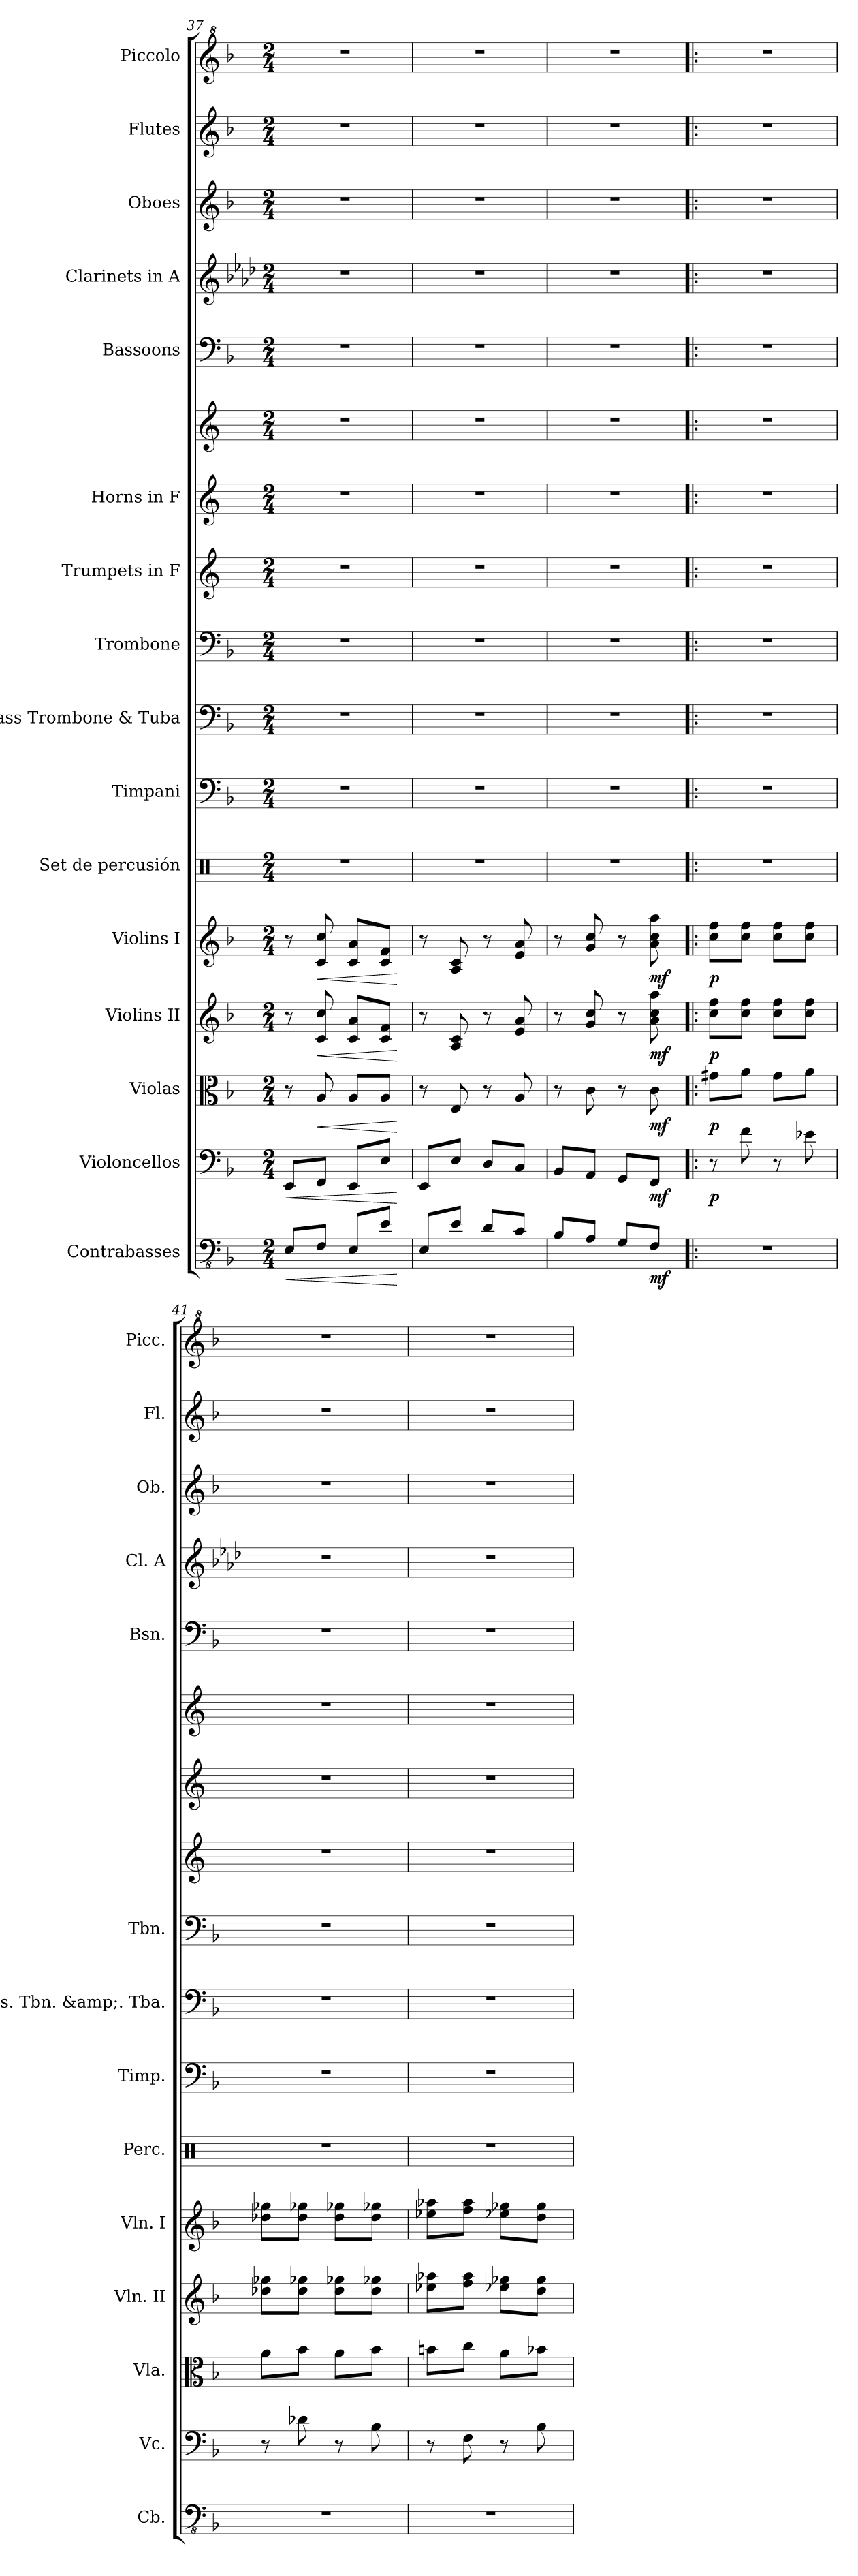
**kern	**dynam	**kern	**dynam	**kern	**dynam	**kern	**dynam	**kern	**dynam	**kern	**kern	**kern	**kern	**kern	**kern	**kern	**kern	**kern	**kern	**kern	**kern
*part16	*part16	*part15	*part15	*part14	*part14	*part13	*part13	*part12	*part12	*part11	*part10	*part9	*part8	*part7	*part6	*part6	*part5	*part4	*part3	*part2	*part1
*staff17	*staff17	*staff16	*staff16	*staff15	*staff15	*staff14	*staff14	*staff13	*staff13	*staff12	*staff11	*staff10	*staff9	*staff8	*staff7	*staff6	*staff5	*staff4	*staff3	*staff2	*staff1
*I"Contrabasses	*	*I"Violoncellos	*	*I"Violas	*	*I"Violins II	*	*I"Violins I	*	*I"Set de percusión	*I"Timpani	*I"Bass Trombone &amp; Tuba	*I"Trombone	*I"Trumpets in F	*I"Horns in F	*	*I"Bassoons	*I"Clarinets in A	*I"Oboes	*I"Flutes	*I"Piccolo
*I'Cb.	*	*I'Vc.	*	*I'Vla.	*	*I'Vln. II	*	*I'Vln. I	*	*I'Perc.	*I'Timp.	*I'Bs. Tbn. &amp;. Tba.	*I'Tbn.	*	*	*	*I'Bsn.	*I'Cl. A	*I'Ob.	*I'Fl.	*I'Picc.
*clefFv4	*	*clefF4	*	*clefC3	*	*clefG2	*	*clefG2	*	*clefX	*clefF4	*clefF4	*clefF4	*clefG2	*clefG2	*clefG2	*clefF4	*clefG2	*clefG2	*clefG2	*clefG^2
*ITrd7c12	*	*	*	*	*	*	*	*	*	*	*	*	*	*ITrd4c7	*ITrd4c7	*ITrd4c7	*	*ITrd2c3	*	*	*ITrd-7c-12
*k[b-]	*	*k[b-]	*	*k[b-]	*	*k[b-]	*	*k[b-]	*	*k[]	*k[b-]	*k[b-]	*k[b-]	*k[b-]	*k[b-]	*k[b-]	*k[b-]	*k[b-]	*k[b-]	*k[b-]	*k[b-]
*M2/4	*	*M2/4	*	*M2/4	*	*M2/4	*	*M2/4	*	*M2/4	*M2/4	*M2/4	*M2/4	*M2/4	*M2/4	*M2/4	*M2/4	*M2/4	*M2/4	*M2/4	*M2/4
=37	=37	=37	=37	=37	=37	=37	=37	=37	=37	=37	=37	=37	=37	=37	=37	=37	=37	=37	=37	=37	=37
!	!LO:HP:b	!	!LO:HP:b	!	!	!	!	!	!	!	!	!	!	!	!	!	!	!	!	!	!
8EEE/L	<	8EE/L	<	8r	.	8r	.	8r	.	2r	2r	2r	2r	2r	2r	2r	2r	2r	2r	2r	2r
!	!	!	!	!	!LO:HP:b	!	!LO:HP:b	!	!LO:HP:b	!	!	!	!	!	!	!	!	!	!	!	!
8FFF/J	.	8FF/J	.	8A/	<	8c/ 8cc/	<	8c/ 8cc/	<	.	.	.	.	.	.	.	.	.	.	.	.
8EEE/L	.	8EE/L	.	8A/L	.	8c/ 8a/L	.	8c/ 8a/L	.	.	.	.	.	.	.	.	.	.	.	.	.
8EE/J	.	8E/J	.	8A/J	.	8c/ 8f/J	.	8c/ 8f/J	.	.	.	.	.	.	.	.	.	.	.	.	.
.	[	.	[	.	[	.	[	.	[	.	.	.	.	.	.	.	.	.	.	.	.
!!LO:PB:g=z
=38	=38	=38	=38	=38	=38	=38	=38	=38	=38	=38	=38	=38	=38	=38	=38	=38	=38	=38	=38	=38	=38
8EEE/L	.	8EE/L	.	8r	.	8r	.	8r	.	2r	2r	2r	2r	2r	2r	2r	2r	2r	2r	2r	2r
8EE/J	.	8E/J	.	8E/	.	8A/ 8c/	.	8A/ 8c/	.	.	.	.	.	.	.	.	.	.	.	.	.
8DD/L	.	8D/L	.	8r	.	8r	.	8r	.	.	.	.	.	.	.	.	.	.	.	.	.
8CC/J	.	8C/J	.	8A/	.	8e/ 8a/	.	8e/ 8a/	.	.	.	.	.	.	.	.	.	.	.	.	.
=39	=39	=39	=39	=39	=39	=39	=39	=39	=39	=39	=39	=39	=39	=39	=39	=39	=39	=39	=39	=39	=39
8BBB-/L	.	8BB-/L	.	8r	.	8r	.	8r	.	2r	2r	2r	2r	2r	2r	2r	2r	2r	2r	2r	2r
8AAA/J	.	8AA/J	.	8c\	.	8g/ 8cc/	.	8g/ 8cc/	.	.	.	.	.	.	.	.	.	.	.	.	.
8GGG/L	.	8GG/L	.	8r	.	8r	.	8r	.	.	.	.	.	.	.	.	.	.	.	.	.
!	!LO:DY:b	!	!LO:DY:b	!	!LO:DY:b	!	!LO:DY:b	!	!LO:DY:b	!	!	!	!	!	!	!	!	!	!	!	!
8FFF/J	mf	8FF/J	mf	8c\	mf	8a\ 8cc\ 8aa\	mf	8a\ 8cc\ 8aa\	mf	.	.	.	.	.	.	.	.	.	.	.	.
=40!|:	=40!|:	=40!|:	=40!|:	=40!|:	=40!|:	=40!|:	=40!|:	=40!|:	=40!|:	=40!|:	=40!|:	=40!|:	=40!|:	=40!|:	=40!|:	=40!|:	=40!|:	=40!|:	=40!|:	=40!|:	=40!|:
!	!	!	!LO:DY:b	!	!LO:DY:b	!	!LO:DY:b	!	!LO:DY:b	!	!	!	!	!	!	!	!	!	!	!	!
2r	.	8r	p	8g#X\L	p	8cc\ 8ff\L	p	8cc\ 8ff\L	p	2r	2r	2r	2r	2r	2r	2r	2r	2r	2r	2r	2r
.	.	8f\	.	8a\J	.	8cc\ 8ff\J	.	8cc\ 8ff\J	.	.	.	.	.	.	.	.	.	.	.	.	.
.	.	8r	.	8g#\L	.	8cc\ 8ff\L	.	8cc\ 8ff\L	.	.	.	.	.	.	.	.	.	.	.	.	.
.	.	8e-X\	.	8a\J	.	8cc\ 8ff\J	.	8cc\ 8ff\J	.	.	.	.	.	.	.	.	.	.	.	.	.
=41	=41	=41	=41	=41	=41	=41	=41	=41	=41	=41	=41	=41	=41	=41	=41	=41	=41	=41	=41	=41	=41
2r	.	8r	.	8a\L	.	8dd-X\ 8gg-X\L	.	8dd-X\ 8gg-X\L	.	2r	2r	2r	2r	2r	2r	2r	2r	2r	2r	2r	2r
.	.	8d-X\	.	8b-\J	.	8dd-\ 8gg-X\J	.	8dd-\ 8gg-X\J	.	.	.	.	.	.	.	.	.	.	.	.	.
.	.	8r	.	8a\L	.	8dd-\ 8gg-X\L	.	8dd-\ 8gg-X\L	.	.	.	.	.	.	.	.	.	.	.	.	.
.	.	8B-\	.	8b-\J	.	8dd-\ 8gg-X\J	.	8dd-\ 8gg-X\J	.	.	.	.	.	.	.	.	.	.	.	.	.
=42	=42	=42	=42	=42	=42	=42	=42	=42	=42	=42	=42	=42	=42	=42	=42	=42	=42	=42	=42	=42	=42
2r	.	8r	.	8bn\L	.	8ee-X\ 8aa-X\L	.	8ee-X\ 8aa-X\L	.	2r	2r	2r	2r	2r	2r	2r	2r	2r	2r	2r	2r
.	.	8F\	.	8cc\J	.	8ff\ 8aa-\J	.	8ff\ 8aa-\J	.	.	.	.	.	.	.	.	.	.	.	.	.
.	.	8r	.	8a\L	.	8ee-X\ 8gg-X\L	.	8ee-X\ 8gg-X\L	.	.	.	.	.	.	.	.	.	.	.	.	.
.	.	8B-\	.	8b-X\J	.	8dd\ 8gg-\J	.	8dd\ 8gg-\J	.	.	.	.	.	.	.	.	.	.	.	.	.
=	=	=	=	=	=	=	=	=	=	=	=	=	=	=	=	=	=	=	=	=	=
*-	*-	*-	*-	*-	*-	*-	*-	*-	*-	*-	*-	*-	*-	*-	*-	*-	*-	*-	*-	*-	*-
